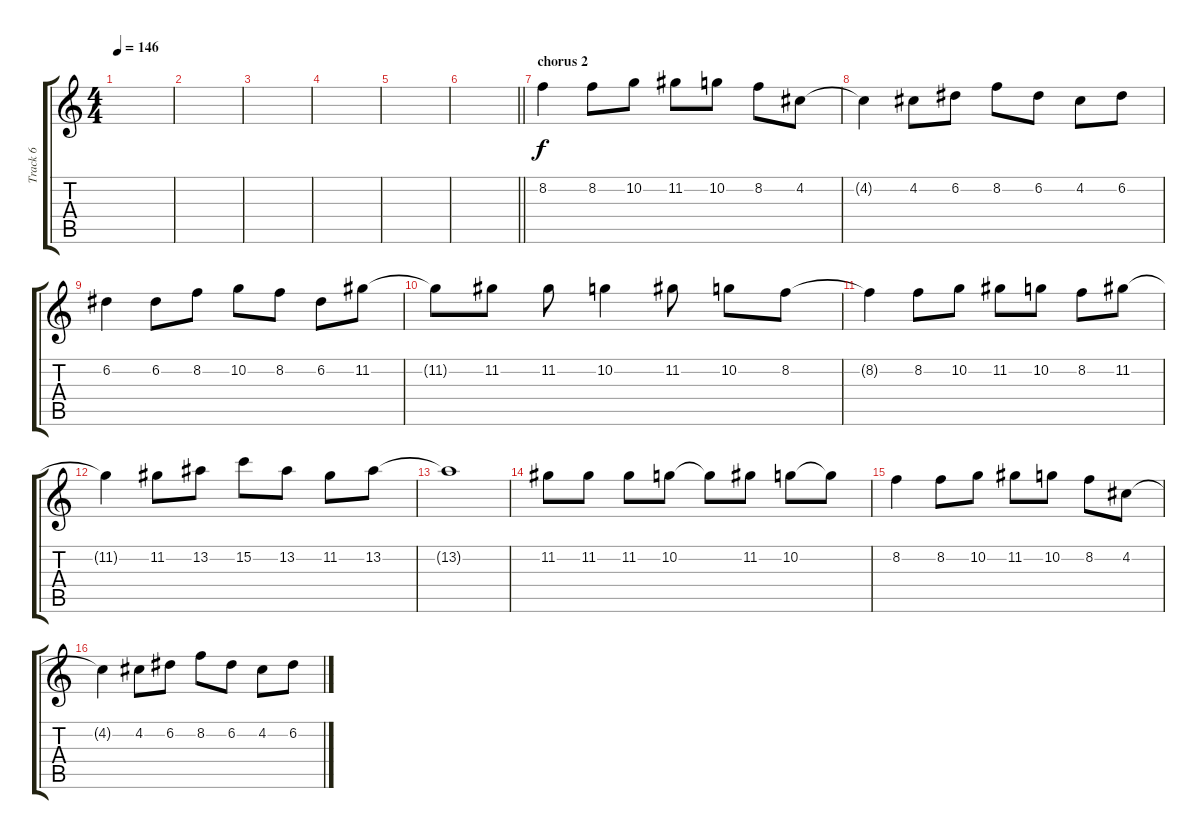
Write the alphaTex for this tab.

\track ("Track 6" "Track 6") {instrument distortionguitar bank 255}
\staff {score tabs}
\tuning (D4 A3 F3 C3 G2 C2) {hide}
\ts (4 4)
\tempo 146
\clef g2
\ks c
|
|
|
|
|
\barLineRight lightlight
|
\section ("" "chorus 2")
8.2.4 8.2.8 10.2.8 11.2.8 10.2.8 8.2.8 4.2.8 |
4.2{t}.4 4.2.8 6.2.8 8.2.8 6.2.8 4.2.8 6.2.8 |
6.2.4 6.2.8 8.2.8 10.2.8 8.2.8 6.2.8 11.2.8 |
11.2{t}.8 11.2.8 11.2.8 10.2.4 11.2.8 10.2.8 8.2.8 |
8.2{t}.4 8.2.8 10.2.8 11.2.8 10.2.8 8.2.8 11.2.8 |
11.2{t}.4 11.2.8 13.2.8 15.2.8 13.2.8 11.2.8 13.2.8 |
13.2{t}.1 |
11.2.8 11.2.8 11.2.8 10.2.8 10.2{t}.8 11.2.8 10.2.8 10.2{t}.8 |
8.2.4 8.2.8 10.2.8 11.2.8 10.2.8 8.2.8 4.2.8 |
4.2{t}.4 4.2.8 6.2.8 8.2.8 6.2.8 4.2.8 6.2.8
